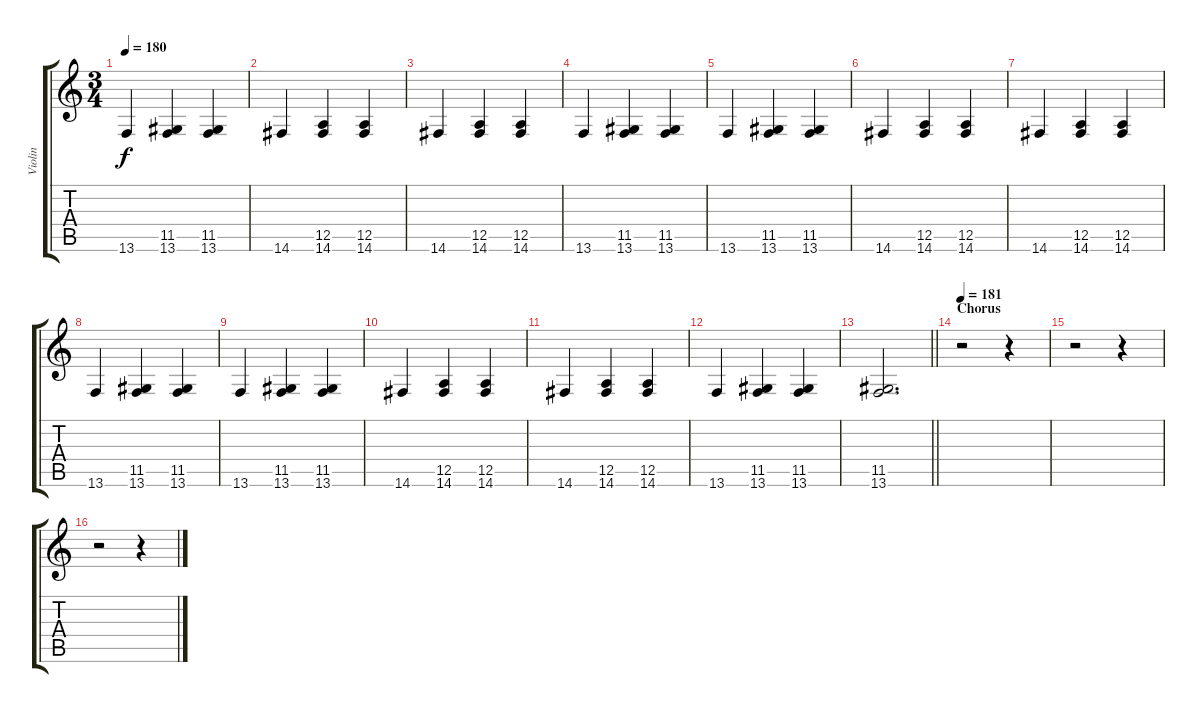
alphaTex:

\track ("Violin" "Violin") {instrument violin}
\staff {score tabs}
\tuning (E4 B3 G3 D3 A2 E2) {hide}
\ts (3 4)
\tempo 180
\clef g2
\ks c
13.6.4{dy f} (11.5 13.6).4 (11.5 13.6).4 |
14.6.4 (12.5 14.6).4 (12.5 14.6).4 |
14.6.4 (12.5 14.6).4 (12.5 14.6).4 |
13.6.4 (11.5 13.6).4 (11.5 13.6).4 |
13.6.4 (11.5 13.6).4 (11.5 13.6).4 |
14.6.4 (12.5 14.6).4 (12.5 14.6).4 |
14.6.4 (12.5 14.6).4 (12.5 14.6).4 |
13.6.4 (11.5 13.6).4 (11.5 13.6).4 |
13.6.4 (11.5 13.6).4 (11.5 13.6).4 |
14.6.4 (12.5 14.6).4 (12.5 14.6).4 |
14.6.4 (12.5 14.6).4 (12.5 14.6).4 |
13.6.4 (11.5 13.6).4 (11.5 13.6).4 |
\barLineRight lightlight
(11.5 13.6).2{d} |
\section ("" "Chorus")
\tempo 181
r.2 r.4 |
r.2 r.4 |
r.2 r.4
